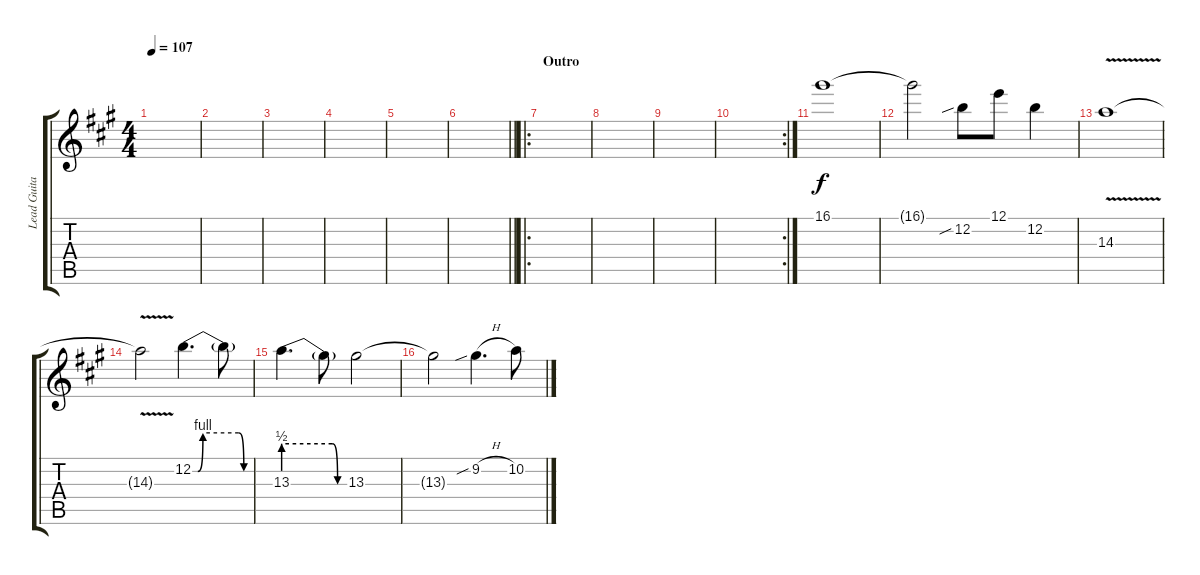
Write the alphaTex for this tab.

\track ("Lead Guitar" "Lead Guita") {instrument overdrivenguitar}
\staff {score tabs}
\tuning (E4 B3 G3 D3 A2 E2) {hide}
\ts (4 4)
\tempo 107
\clef g2
\ks a
|
|
|
|
|
\barLineRight lightlight
|
\ro
\section ("" "Outro")
|
|
|
\rc 2
|
16.1.1 |
16.1{t}.2 12.2{sib}.8 12.1.8 12.2.4 |
14.3{v}.1 |
14.3{t}.2 12.2{be (custom 0 0 5 0 10 4 45 4 50 0 60 0)}.4{d} 12.2{t}.8 |
13.3{be (custom 0 2 45 2 50 0 60 0)}.4{d} 13.3{t}.8 13.3.2 |
13.3{t}.2 9.2{sib h}.4{d} 10.2.8
